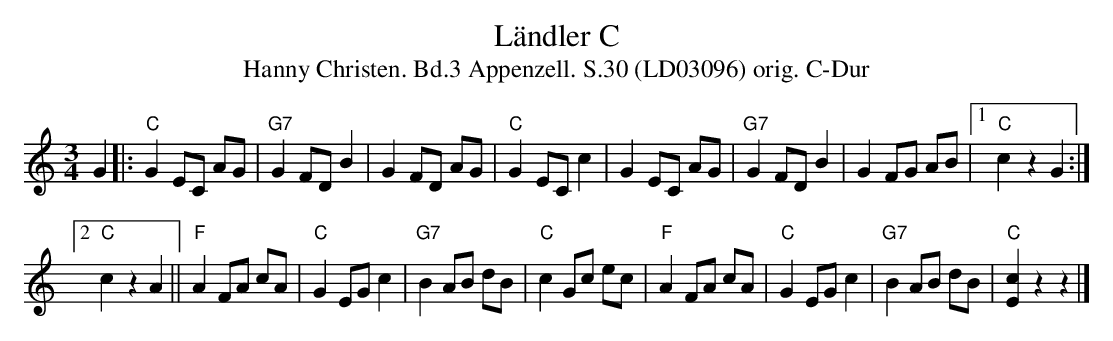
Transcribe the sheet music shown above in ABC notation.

X:1
T:Ländler C
T:Hanny Christen. Bd.3 Appenzell. S.30 (LD03096) orig. C-Dur
M:3/4
L:1/8
K:C
G2 |: "C"G2 EC AG | "G7"G2 FD B2 | G2 FD AG | "C"G2 EC c2 | \
         G2 EC AG | "G7"G2 FD B2 | G2 FG AB |1 "C"c2 z2 G2 :|2
"C"c2 z2 A2 || "F"A2 FA cA | "C"G2 EG c2 | "G7"B2 AB dB | "C"c2 Gc ec | \
               "F"A2 FA cA | "C"G2 EG c2 | "G7"B2 AB dB | "C"[E2c2] z2z2 |]
